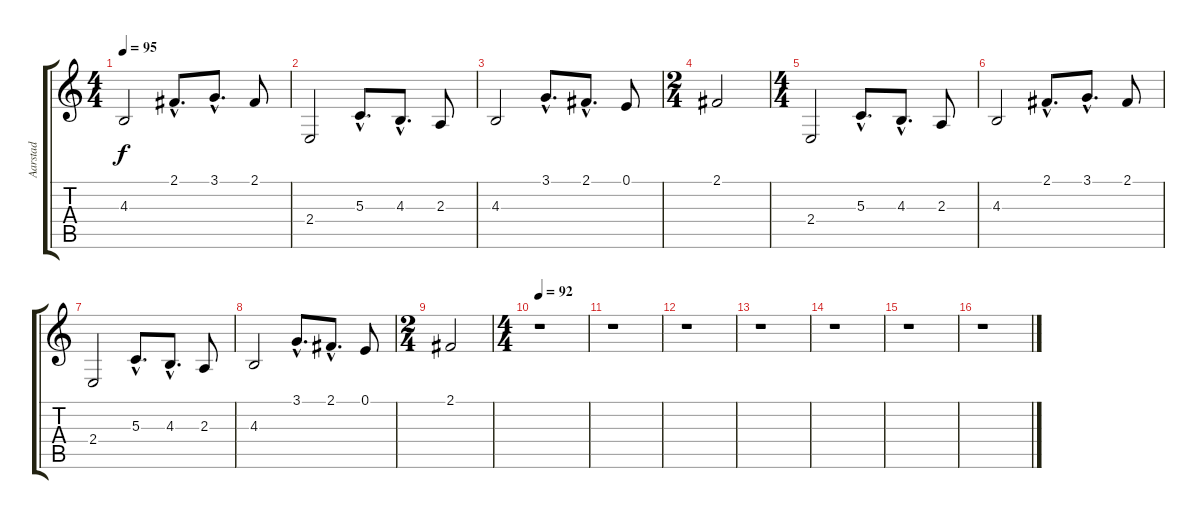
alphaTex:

\track ("Aarstad" "Aarstad") {instrument choiraahs}
\staff {score tabs}
\tuning (E4 B3 G3 D3 A2 E2) {hide}
\ts (4 4)
\tempo 95
\clef g2
\ks c
4.3.2{dy f} 2.1{hac}.8{d} 3.1{hac}.8{d} 2.1.8 |
2.4.2 5.3{hac}.8{d} 4.3{hac}.8{d} 2.3.8 |
4.3.2 3.1{hac}.8{d} 2.1{hac}.8{d} 0.1.8 |
\ts (2 4)
2.1.2 |
\ts (4 4)
2.4.2 5.3{hac}.8{d} 4.3{hac}.8{d} 2.3.8 |
4.3.2 2.1{hac}.8{d} 3.1{hac}.8{d} 2.1.8 |
2.4.2 5.3{hac}.8{d} 4.3{hac}.8{d} 2.3.8 |
4.3.2 3.1{hac}.8{d} 2.1{hac}.8{d} 0.1.8 |
\ts (2 4)
2.1.2 |
\ts (4 4)
\tempo 92
r.1 |
r.1 |
r.1 |
r.1 |
r.1 |
r.1 |
r.1
